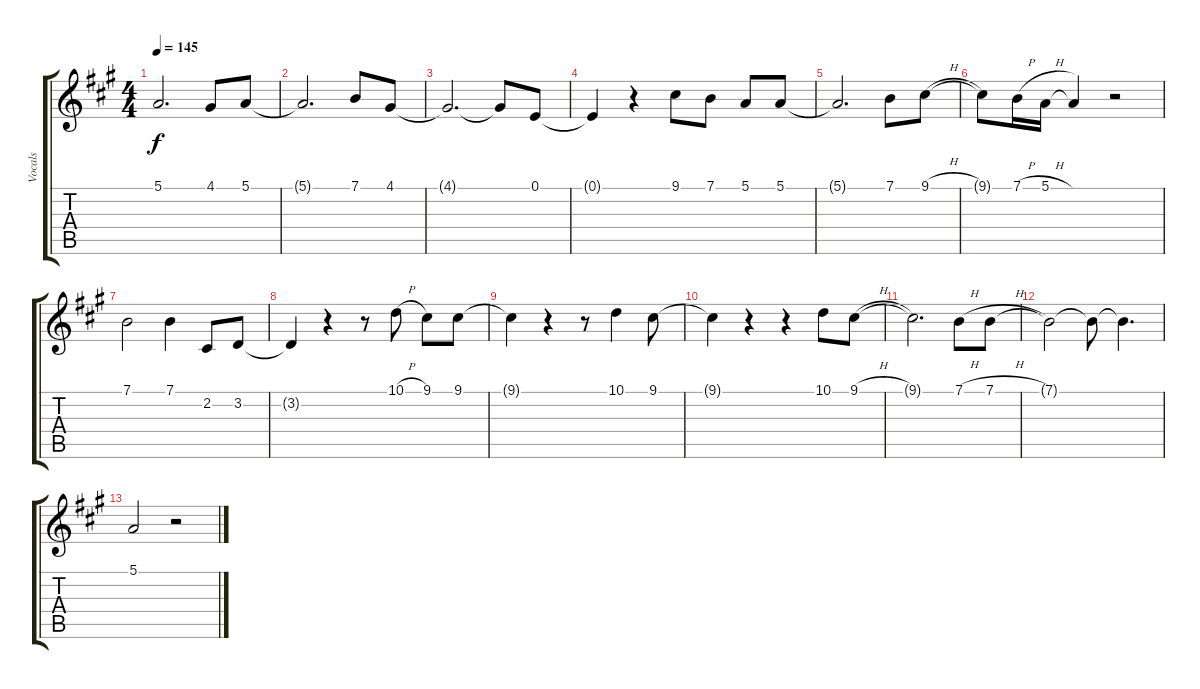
\track ("Vocals" "Vocals") {instrument altosax}
\staff {score tabs}
\tuning (E4 B3 G3 D3 A2 E2) {hide}
\ts (4 4)
\tempo 145
\clef g2
\ks a
5.1{t}.2{d dy f} 4.1.8 5.1.8 |
5.1{t}.2{d} 7.1.8 4.1.8 |
4.1{t}.2{d} 4.1{t}.8 0.1.8 |
0.1{t}.4 r.4 9.1.8 7.1.8 5.1.8 5.1.8 |
5.1{t}.2{d} 7.1.8 9.1{h}.8 |
9.1{t}.8 7.1{h}.16 5.1{h}.16 5.1{t}.4 r.2 |
7.1.2 7.1.4 2.2.8 3.2.8 |
3.2{t}.4 r.4 r.8 10.1{h}.8 9.1.8 9.1.8 |
9.1{t}.4 r.4 r.8 10.1.4 9.1.8 |
9.1{t}.4 r.4 r.4 10.1.8 9.1{h}.8 |
9.1{t}.2{d} 7.1{h}.8 7.1{h}.8 |
7.1{t}.2 7.1{t}.8 7.1{t}.4{d} |
5.1.2 r.2
